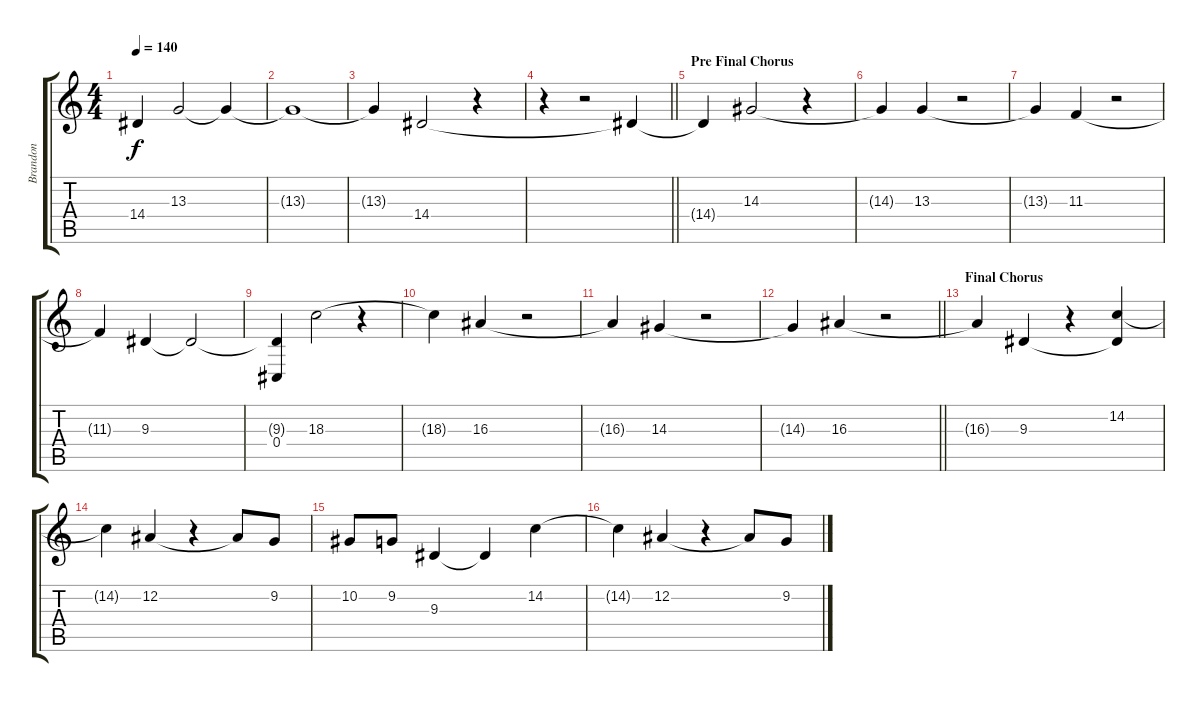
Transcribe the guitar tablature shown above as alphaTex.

\track ("Brandon" "Brandon") {instrument stringensemble1}
\staff {score tabs}
\tuning (Eb4 Bb3 Gb3 Db3 Ab2 Eb2) {hide}
\ts (4 4)
\tempo 140
\clef g2
\ks c
14.4{t}.4{dy f} 13.3.2 13.3{t}.4 |
13.3{t}.1 |
13.3{t}.4 14.4.2 r.4 |
\barLineRight lightlight
r.4 r.2 14.4{t}.4 |
\section ("" "Pre Final Chorus")
14.4{t}.4 14.3.2 r.4 |
14.3{t}.4 13.3.4 r.2 |
13.3{t}.4 11.3.4 r.2 |
11.3{t}.4 9.3.4 9.3{t}.2 |
(9.3{t} 0.4).4 18.3.2 r.4 |
18.3{t}.4 16.3.4 r.2 |
16.3{t}.4 14.3.4 r.2 |
\barLineRight lightlight
14.3{t}.4 16.3.4 r.2 |
\section ("" "Final Chorus")
16.3{t}.4 9.3.4 r.4 (14.2 9.3{t}).4 |
14.2{t}.4 12.2.4 r.4 12.2{t}.8 9.2.8 |
10.2.8 9.2.8 9.3.4 9.3{t}.4 14.2.4 |
14.2{t}.4 12.2.4 r.4 12.2{t}.8 9.2.8
